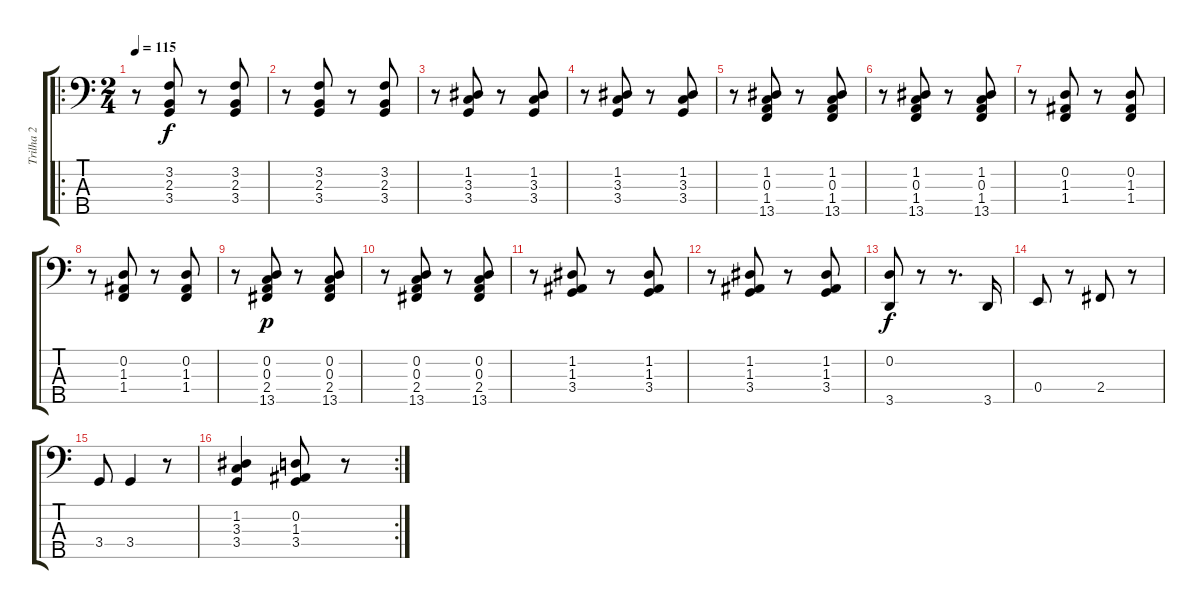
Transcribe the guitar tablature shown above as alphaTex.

\track ("Trilha 2" "Trilha 2") {instrument acousticguitarnylon}
\staff {score tabs}
\tuning (G2 D2 A1 E1 B0) {hide}
\ro
\ts (2 4)
\tempo 115
\clef f4
\ks c
r.8{dy p} (3.2 2.3 3.4).8{dy f} r.8 (3.2 2.3 3.4).8 |
r.8 (3.2 2.3 3.4).8 r.8 (3.2 2.3 3.4).8 |
r.8 (1.2 3.3 3.4).8 r.8 (1.2 3.3 3.4).8 |
r.8 (1.2 3.3 3.4).8 r.8 (1.2 3.3 3.4).8 |
r.8 (1.2 0.3 1.4 13.5).8 r.8 (1.2 0.3 1.4 13.5).8 |
r.8 (1.2 0.3 1.4 13.5).8 r.8 (1.2 0.3 1.4 13.5).8 |
r.8 (0.2 1.3 1.4).8 r.8 (0.2 1.3 1.4).8 |
r.8 (0.2 1.3 1.4).8 r.8 (0.2 1.3 1.4).8 |
r.8 (0.2 0.3 2.4 13.5).8{dy p} r.8 (0.2 0.3 2.4 13.5).8 |
r.8 (0.2 0.3 2.4 13.5).8 r.8 (0.2 0.3 2.4 13.5).8 |
r.8 (1.2 1.3 3.4).8 r.8 (1.2 1.3 3.4).8 |
r.8 (1.2 1.3 3.4).8 r.8 (1.2 1.3 3.4).8 |
(0.2 3.5).8{dy f} r.8 r.8{d} 3.5.16 |
0.4.8 r.8 2.4.8 r.8 |
3.4.8 3.4.4 r.8 |
\rc 2
(1.2 3.3 3.4).4 (0.2 1.3 3.4).8 r.8
